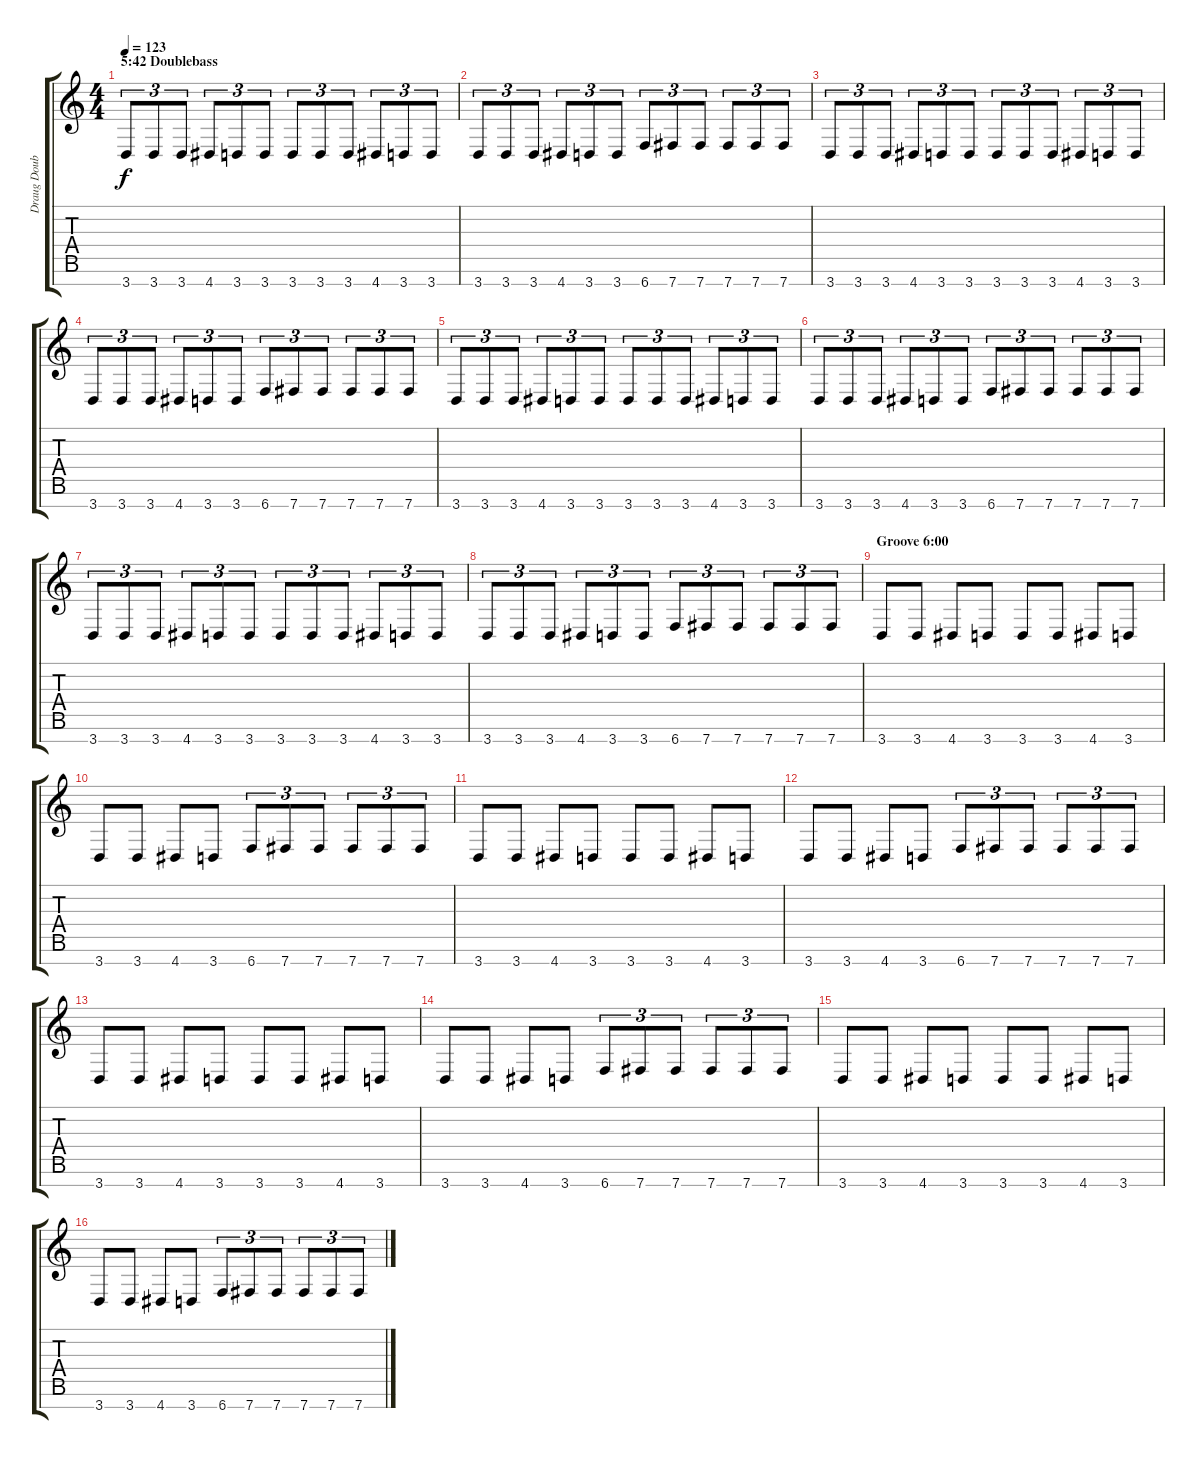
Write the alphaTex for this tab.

\track ("Draug Double" "Draug Doub") {instrument electricbasspick}
\staff {score tabs}
\tuning (E4 B3 G3 D3 A2 E2 B1) {hide}
\ts (4 4)
\section ("" "5:42 Doublebass ")
\tempo 123
\clef g2
\ks c
3.7.8{tu (3 2) dy f} 3.7.8{tu (3 2)} 3.7.8{tu (3 2)} 4.7.8{tu (3 2)} 3.7.8{tu (3 2)} 3.7.8{tu (3 2)} 3.7.8{tu (3 2)} 3.7.8{tu (3 2)} 3.7.8{tu (3 2)} 4.7.8{tu (3 2)} 3.7.8{tu (3 2)} 3.7.8{tu (3 2)} |
3.7.8{tu (3 2)} 3.7.8{tu (3 2)} 3.7.8{tu (3 2)} 4.7.8{tu (3 2)} 3.7.8{tu (3 2)} 3.7.8{tu (3 2)} 6.7.8{tu (3 2)} 7.7.8{tu (3 2)} 7.7.8{tu (3 2)} 7.7.8{tu (3 2)} 7.7.8{tu (3 2)} 7.7.8{tu (3 2)} |
3.7.8{tu (3 2)} 3.7.8{tu (3 2)} 3.7.8{tu (3 2)} 4.7.8{tu (3 2)} 3.7.8{tu (3 2)} 3.7.8{tu (3 2)} 3.7.8{tu (3 2)} 3.7.8{tu (3 2)} 3.7.8{tu (3 2)} 4.7.8{tu (3 2)} 3.7.8{tu (3 2)} 3.7.8{tu (3 2)} |
3.7.8{tu (3 2)} 3.7.8{tu (3 2)} 3.7.8{tu (3 2)} 4.7.8{tu (3 2)} 3.7.8{tu (3 2)} 3.7.8{tu (3 2)} 6.7.8{tu (3 2)} 7.7.8{tu (3 2)} 7.7.8{tu (3 2)} 7.7.8{tu (3 2)} 7.7.8{tu (3 2)} 7.7.8{tu (3 2)} |
3.7.8{tu (3 2)} 3.7.8{tu (3 2)} 3.7.8{tu (3 2)} 4.7.8{tu (3 2)} 3.7.8{tu (3 2)} 3.7.8{tu (3 2)} 3.7.8{tu (3 2)} 3.7.8{tu (3 2)} 3.7.8{tu (3 2)} 4.7.8{tu (3 2)} 3.7.8{tu (3 2)} 3.7.8{tu (3 2)} |
3.7.8{tu (3 2)} 3.7.8{tu (3 2)} 3.7.8{tu (3 2)} 4.7.8{tu (3 2)} 3.7.8{tu (3 2)} 3.7.8{tu (3 2)} 6.7.8{tu (3 2)} 7.7.8{tu (3 2)} 7.7.8{tu (3 2)} 7.7.8{tu (3 2)} 7.7.8{tu (3 2)} 7.7.8{tu (3 2)} |
3.7.8{tu (3 2)} 3.7.8{tu (3 2)} 3.7.8{tu (3 2)} 4.7.8{tu (3 2)} 3.7.8{tu (3 2)} 3.7.8{tu (3 2)} 3.7.8{tu (3 2)} 3.7.8{tu (3 2)} 3.7.8{tu (3 2)} 4.7.8{tu (3 2)} 3.7.8{tu (3 2)} 3.7.8{tu (3 2)} |
3.7.8{tu (3 2)} 3.7.8{tu (3 2)} 3.7.8{tu (3 2)} 4.7.8{tu (3 2)} 3.7.8{tu (3 2)} 3.7.8{tu (3 2)} 6.7.8{tu (3 2)} 7.7.8{tu (3 2)} 7.7.8{tu (3 2)} 7.7.8{tu (3 2)} 7.7.8{tu (3 2)} 7.7.8{tu (3 2)} |
\section ("" "Groove 6:00")
3.7.8 3.7.8 4.7.8 3.7.8 3.7.8 3.7.8 4.7.8 3.7.8 |
3.7.8 3.7.8 4.7.8 3.7.8 6.7.8{tu (3 2)} 7.7.8{tu (3 2)} 7.7.8{tu (3 2)} 7.7.8{tu (3 2)} 7.7.8{tu (3 2)} 7.7.8{tu (3 2)} |
3.7.8 3.7.8 4.7.8 3.7.8 3.7.8 3.7.8 4.7.8 3.7.8 |
3.7.8 3.7.8 4.7.8 3.7.8 6.7.8{tu (3 2)} 7.7.8{tu (3 2)} 7.7.8{tu (3 2)} 7.7.8{tu (3 2)} 7.7.8{tu (3 2)} 7.7.8{tu (3 2)} |
3.7.8 3.7.8 4.7.8 3.7.8 3.7.8 3.7.8 4.7.8 3.7.8 |
3.7.8 3.7.8 4.7.8 3.7.8 6.7.8{tu (3 2)} 7.7.8{tu (3 2)} 7.7.8{tu (3 2)} 7.7.8{tu (3 2)} 7.7.8{tu (3 2)} 7.7.8{tu (3 2)} |
3.7.8 3.7.8 4.7.8 3.7.8 3.7.8 3.7.8 4.7.8 3.7.8 |
3.7.8 3.7.8 4.7.8 3.7.8 6.7.8{tu (3 2)} 7.7.8{tu (3 2)} 7.7.8{tu (3 2)} 7.7.8{tu (3 2)} 7.7.8{tu (3 2)} 7.7.8{tu (3 2)}
